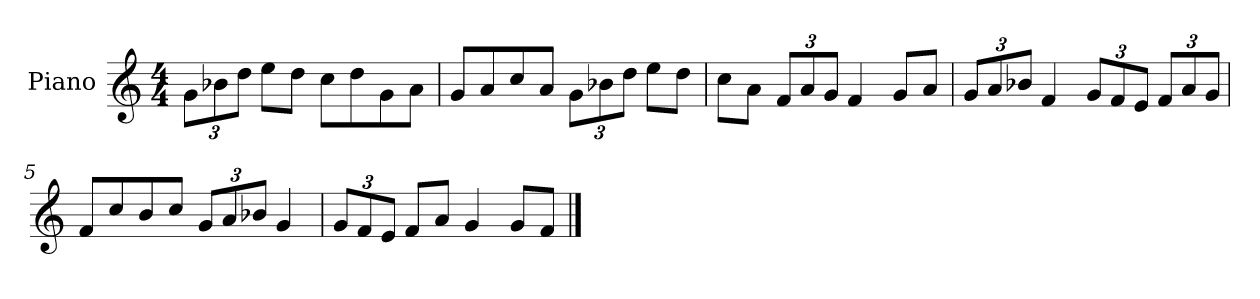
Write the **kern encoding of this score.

**kern
*part1
*staff1
*I"Piano
*I'P-no
*clefG2
*k[]
*M4/4
*MM90
*Xbrackettup
=1
12g\L
12b-X\
12dd\J
8ee\L
8dd\J
8cc\L
8dd\
8g\
8a\J
=2
8g/L
8a/
8cc/
8a/J
12g\L
12b-X\
12dd\J
8ee\L
8dd\J
=3
8cc\L
8a\J
12f/L
12a/
12g/J
4f/
8g/L
8a/J
=4
12g/L
12a/
12b-X/J
4f/
12g/L
12f/
12e/J
12f/L
12a/
12g/J
!!LO:LB:g=z
=5
8f/L
8cc/
8b/
8cc/J
12g/L
12a/
12b-X/J
4g/
=6
12g/L
12f/
12e/J
8f/L
8a/J
4g/
8g/L
8f/J
==
*-
